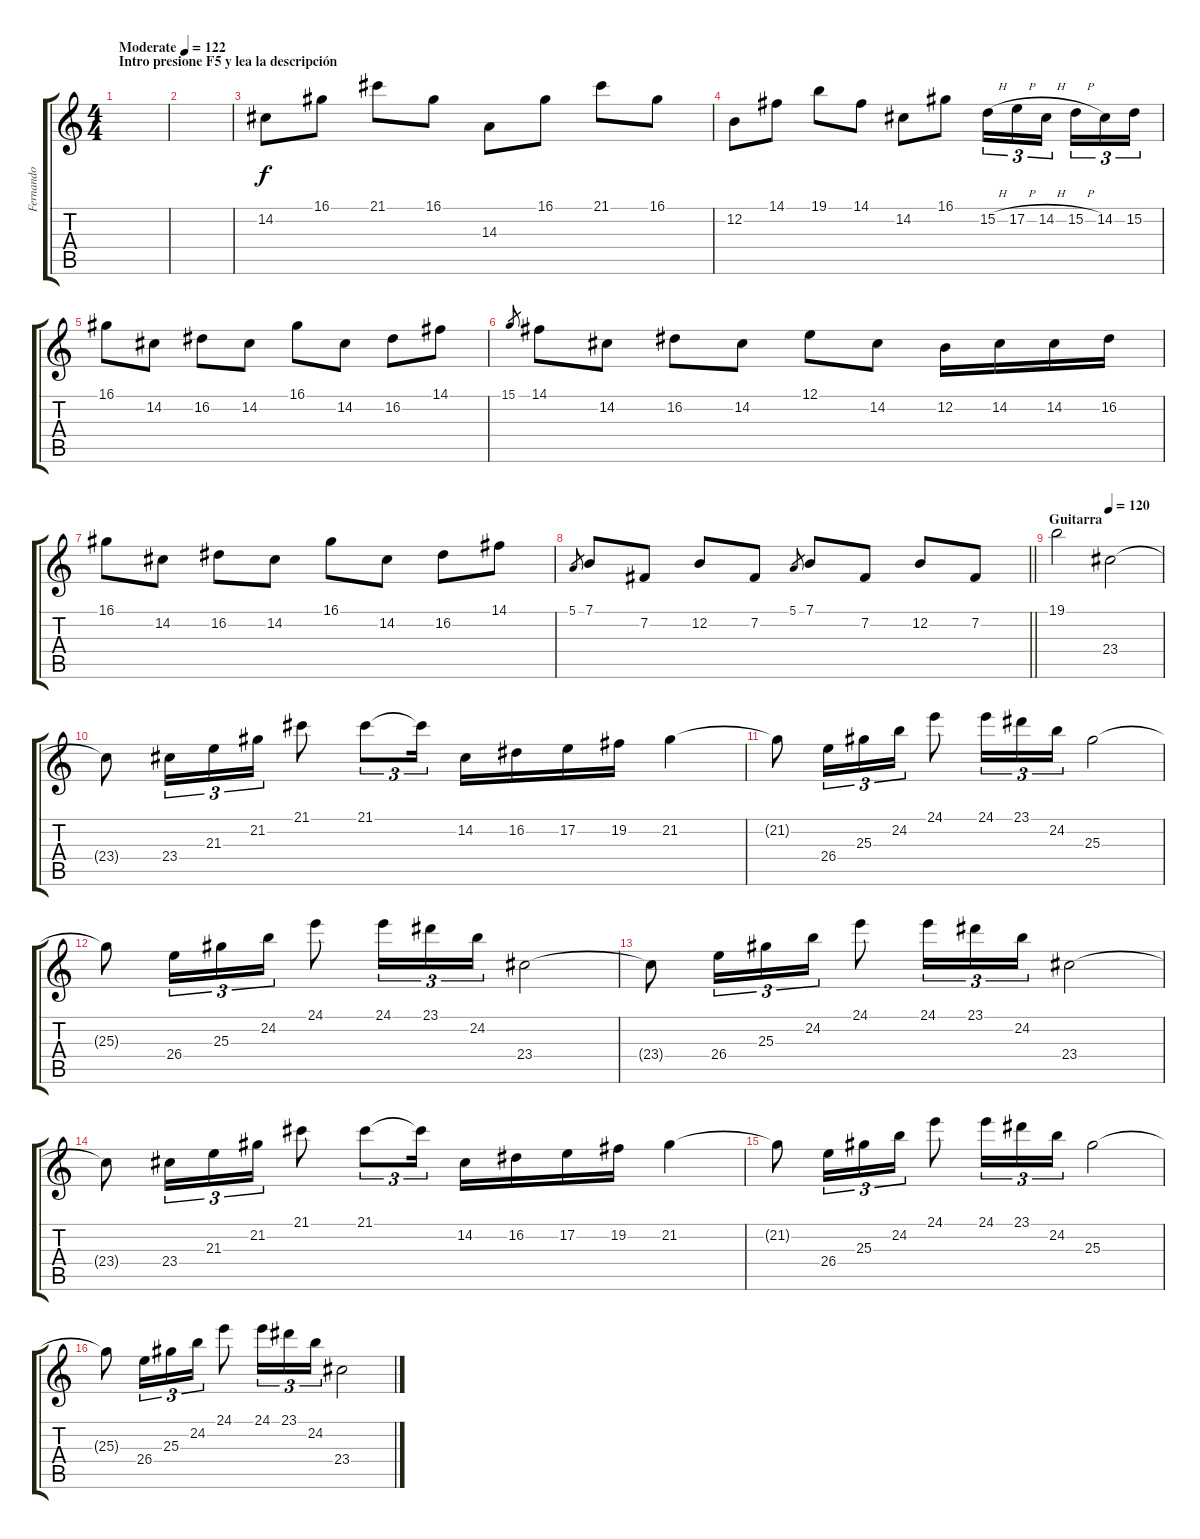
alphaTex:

\track ("Fernando" "Fernando") {instrument flute}
\staff {score tabs}
\tuning (E4 B3 G3 D3 A2 E2) {hide}
\ts (4 4)
\section ("" "Intro presione F5 y lea la descripción")
\tempo (122 "Moderate")
\clef g2
\ks c
|
|
14.2.8 16.1.8 21.1.8 16.1.8 14.3.8 16.1.8 21.1.8 16.1.8 |
12.2.8 14.1.8 19.1.8 14.1.8 14.2.8 16.1.8 15.2{h}.16{tu (3 2)} 17.2{h}.16{tu (3 2)} 14.2{h}.16{tu (3 2) beam splitsecondary} 15.2{h}.16{tu (3 2)} 14.2.16{tu (3 2)} 15.2.16{tu (3 2)} |
16.1.8 14.2.8 16.2.8 14.2.8 16.1.8 14.2.8 16.2.8 14.1.8 |
15.1.8{gr} 14.1.8 14.2.8 16.2.8 14.2.8 12.1.8 14.2.8 12.2.16 14.2.16 14.2.16 16.2.16 |
16.1.8 14.2.8 16.2.8 14.2.8 16.1.8 14.2.8 16.2.8 14.1.8 |
\barLineRight lightlight
5.1.8{gr} 7.1.8 7.2.8 12.2.8 7.2.8 5.1.8{gr} 7.1.8 7.2.8 12.2.8 7.2.8 |
\section ("" "Guitarra")
\tempo (120 0.5)
19.1.2 23.4.2 |
23.4{t}.8 23.4.16{tu (3 2)} 21.3.16{tu (3 2)} 21.2.16{tu (3 2)} 21.1.8 21.1.8{tu (3 2)} 21.1{t}.16{tu (3 2)} 14.2.16 16.2.16 17.2.16 19.2.16 21.2.4 |
21.2{t}.8 26.4.16{tu (3 2)} 25.3.16{tu (3 2)} 24.2.16{tu (3 2)} 24.1.8 24.1.16{tu (3 2)} 23.1.16{tu (3 2)} 24.2.16{tu (3 2)} 25.3.2 |
25.3{t}.8 26.4.16{tu (3 2)} 25.3.16{tu (3 2)} 24.2.16{tu (3 2)} 24.1.8 24.1.16{tu (3 2)} 23.1.16{tu (3 2)} 24.2.16{tu (3 2)} 23.4.2 |
23.4{t}.8 26.4.16{tu (3 2)} 25.3.16{tu (3 2)} 24.2.16{tu (3 2)} 24.1.8 24.1.16{tu (3 2)} 23.1.16{tu (3 2)} 24.2.16{tu (3 2)} 23.4.2 |
23.4{t}.8 23.4.16{tu (3 2)} 21.3.16{tu (3 2)} 21.2.16{tu (3 2)} 21.1.8 21.1.8{tu (3 2)} 21.1{t}.16{tu (3 2)} 14.2.16 16.2.16 17.2.16 19.2.16 21.2.4 |
21.2{t}.8 26.4.16{tu (3 2)} 25.3.16{tu (3 2)} 24.2.16{tu (3 2)} 24.1.8 24.1.16{tu (3 2)} 23.1.16{tu (3 2)} 24.2.16{tu (3 2)} 25.3.2 |
25.3{t}.8 26.4.16{tu (3 2)} 25.3.16{tu (3 2)} 24.2.16{tu (3 2)} 24.1.8 24.1.16{tu (3 2)} 23.1.16{tu (3 2)} 24.2.16{tu (3 2)} 23.4.2
